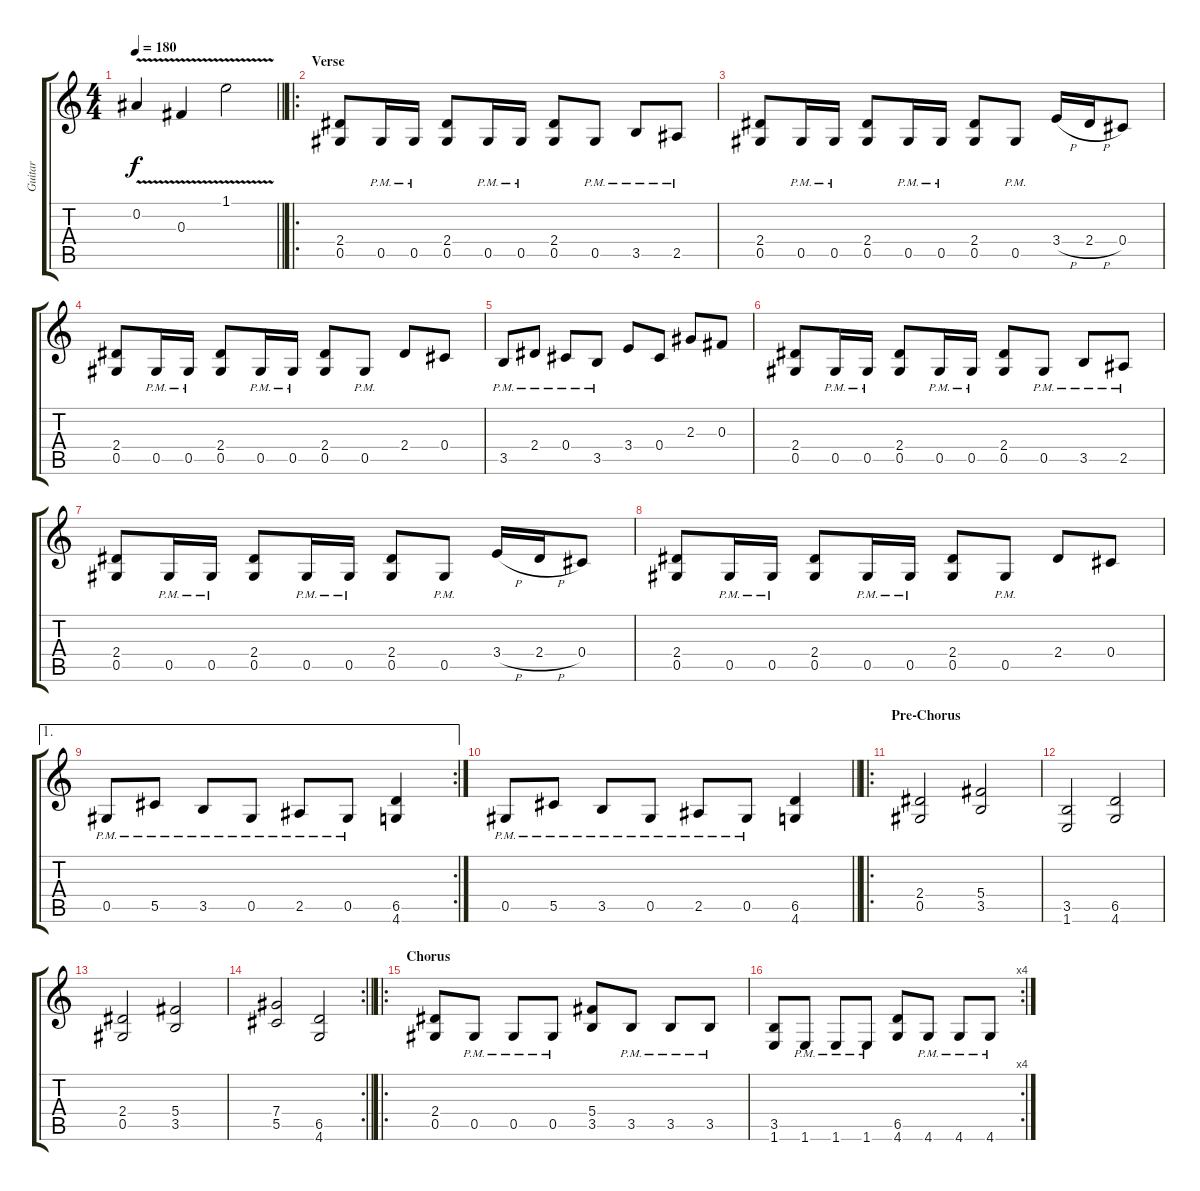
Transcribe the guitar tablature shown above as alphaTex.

\track ("Guitar" "Guitar") {instrument distortionguitar}
\staff {score tabs}
\tuning (Eb4 Bb3 Gb3 Db3 Ab2 Eb2) {hide}
\ts (4 4)
\tempo 180
\clef g2
\barLineRight lightlight
\ks c
0.2{v}.4{dy f} 0.3{v}.4 1.1{v}.2 |
\ro
\section ("" "Verse")
(2.4 0.5).8 0.5{pm}.16 0.5{pm}.16 (2.4 0.5).8 0.5{pm}.16 0.5{pm}.16 (2.4 0.5).8 0.5{pm}.8 3.5{pm}.8 2.5{pm}.8 |
(2.4 0.5).8 0.5{pm}.16 0.5{pm}.16 (2.4 0.5).8 0.5{pm}.16 0.5{pm}.16 (2.4 0.5).8 0.5{pm}.8 3.4{h}.16 2.4{h}.16 0.4.8 |
(2.4 0.5).8 0.5{pm}.16 0.5{pm}.16 (2.4 0.5).8 0.5{pm}.16 0.5{pm}.16 (2.4 0.5).8 0.5{pm}.8 2.4.8 0.4.8 |
3.5{pm}.8 2.4{pm}.8 0.4{pm}.8 3.5{pm}.8 3.4.8 0.4.8 2.3.8 0.3.8 |
(2.4 0.5).8 0.5{pm}.16 0.5{pm}.16 (2.4 0.5).8 0.5{pm}.16 0.5{pm}.16 (2.4 0.5).8 0.5{pm}.8 3.5{pm}.8 2.5{pm}.8 |
(2.4 0.5).8 0.5{pm}.16 0.5{pm}.16 (2.4 0.5).8 0.5{pm}.16 0.5{pm}.16 (2.4 0.5).8 0.5{pm}.8 3.4{h}.16 2.4{h}.16 0.4.8 |
(2.4 0.5).8 0.5{pm}.16 0.5{pm}.16 (2.4 0.5).8 0.5{pm}.16 0.5{pm}.16 (2.4 0.5).8 0.5{pm}.8 2.4.8 0.4.8 |
\ae 1
\rc 2
0.5{pm}.8 5.5{pm}.8 3.5{pm}.8 0.5{pm}.8 2.5{pm}.8 0.5{pm}.8 (6.5 4.6).4 |
\barLineRight lightlight
0.5{pm}.8 5.5{pm}.8 3.5{pm}.8 0.5{pm}.8 2.5{pm}.8 0.5{pm}.8 (6.5 4.6).4 |
\ro
\section ("" "Pre-Chorus")
(2.4 0.5).2 (5.4 3.5).2 |
(3.5 1.6).2 (6.5 4.6).2 |
(2.4 0.5).2 (5.4 3.5).2 |
\rc 2
\barLineRight lightlight
(7.4 5.5).2 (6.5 4.6).2 |
\ro
\section ("" "Chorus")
(2.4 0.5).8 0.5{pm}.8 0.5{pm}.8 0.5{pm}.8 (5.4 3.5).8 3.5{pm}.8 3.5{pm}.8 3.5{pm}.8 |
\rc 4
(3.5 1.6).8 1.6{pm}.8 1.6{pm}.8 1.6{pm}.8 (6.5 4.6).8 4.6{pm}.8 4.6{pm}.8 4.6{pm}.8
